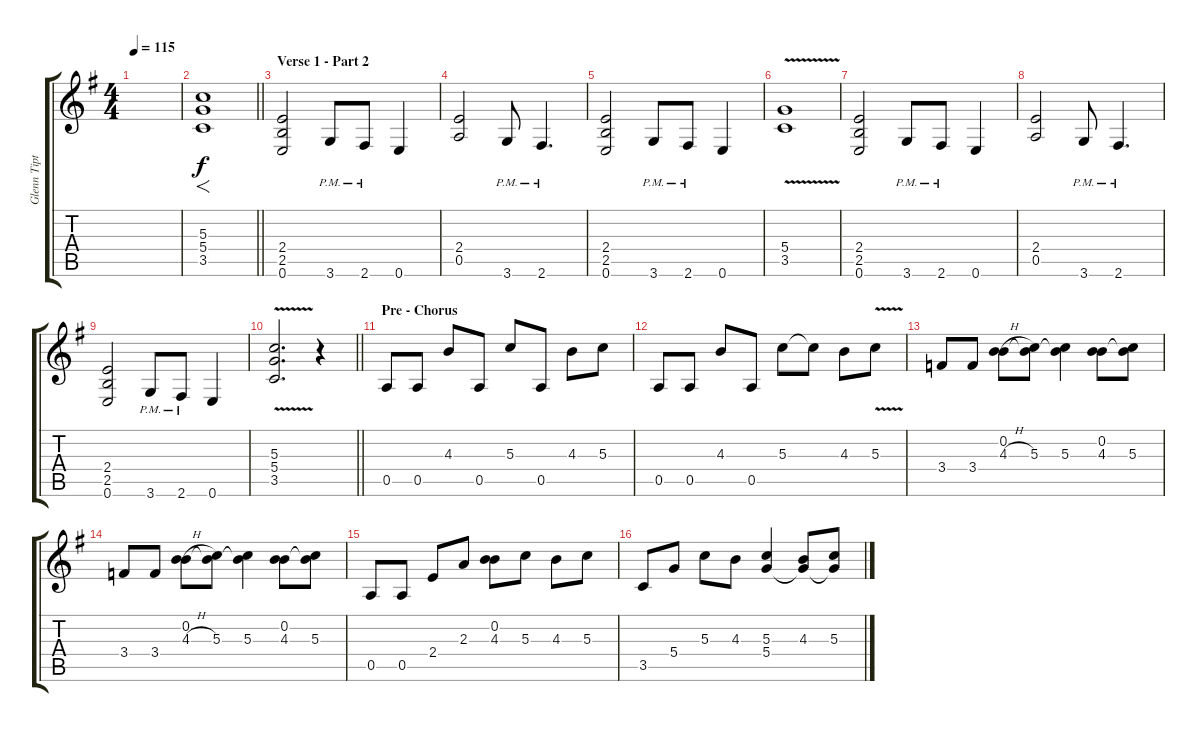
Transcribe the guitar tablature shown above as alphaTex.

\track ("Glenn Tipton ?" "Glenn Tipt") {instrument overdrivenguitar}
\staff {score tabs}
\tuning (E4 B3 G3 D3 A2 E2) {hide}
\ts (4 4)
\tempo 115
\clef g2
\ks eminor
|
\barLineRight lightlight
(5.3 5.4 3.5).1{f dy f} |
\section ("" "Verse 1 - Part 2")
(2.4 2.5 0.6).2 3.6{pm}.8 2.6{pm}.8 0.6.4 |
(2.4 0.5).2 3.6{pm}.8 2.6{pm}.4{d} |
(2.4 2.5 0.6).2 3.6{pm}.8 2.6{pm}.8 0.6.4 |
(5.4{v} 3.5).1 |
(2.4 2.5 0.6).2 3.6{pm}.8 2.6{pm}.8 0.6.4 |
(2.4 0.5).2 3.6{pm}.8 2.6{pm}.4{d} |
(2.4 2.5 0.6).2 3.6{pm}.8 2.6{pm}.8 0.6.4 |
\barLineRight lightlight
(5.3{v} 5.4 3.5).2{d} r.4 |
\section ("" "Pre - Chorus")
0.5.8 0.5.8 4.3.8 0.5.8 5.3.8 0.5.8 4.3.8 5.3.8 |
0.5.8 0.5.8 4.3.8 0.5.8 5.3.8 5.3{t}.8 4.3.8 5.3{v}.8 |
3.4.8 3.4.8 (0.2 4.3{h}).8 (0.2{t} 5.3).8 (0.2{t} 5.3).4 (0.2 4.3).8 (0.2{t} 5.3).8 |
3.4.8 3.4.8 (0.2 4.3{h}).8 (0.2{t} 5.3).8 (0.2{t} 5.3).4 (0.2 4.3).8 (0.2{t} 5.3).8 |
0.5.8 0.5.8 2.4.8 2.3.8 (0.2 4.3).8 5.3.8 4.3.8 5.3.8 |
3.5.8 5.4.8 5.3.8 4.3.8 (5.3 5.4).4 (4.3 5.4{t}).8 (5.3 5.4{t}).8
